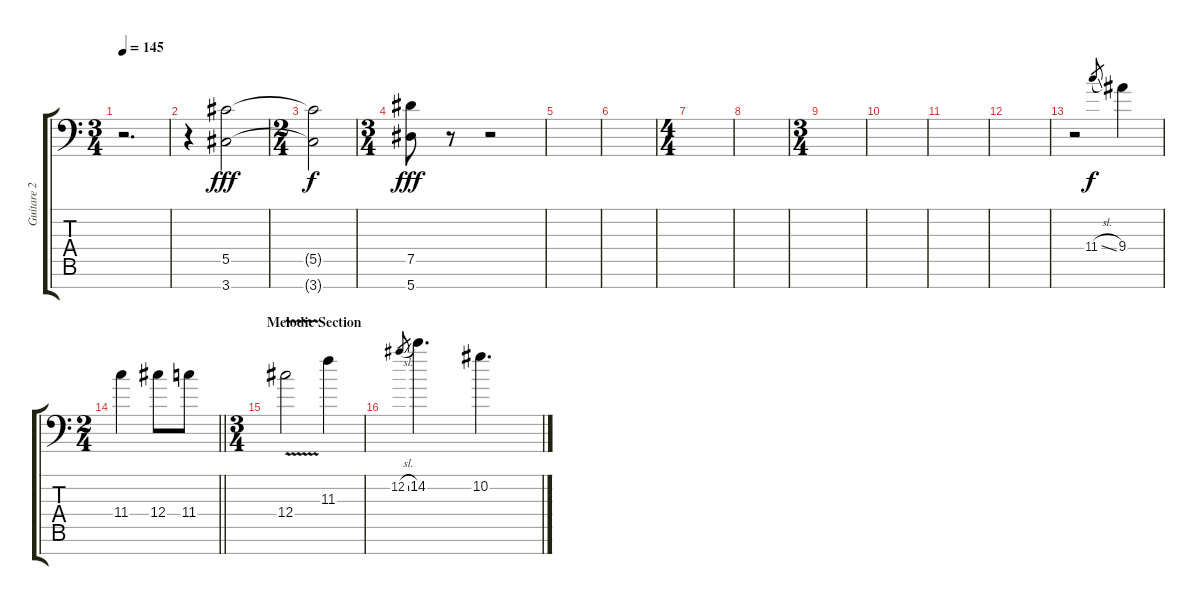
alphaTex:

\track ("Guitare 2 (Misha)" "Guitare 2 ") {instrument distortionguitar}
\staff {score tabs}
\tuning (Eb4 Bb3 Gb3 Db3 Ab2 Db2 Bb1) {hide}
\ts (3 4)
\tempo 145
\clef f4
\ks c
r.2{d dy f volume 0} |
r.4 (5.5 3.7).2{dy fff volume 13} |
\ts (2 4)
(5.5{t} 3.7{t}).2{dy f} |
\ts (3 4)
(7.5 5.7).8{dy fff} r.8 r.2 |
|
|
\ts (4 4)
|
|
\ts (3 4)
|
|
|
|
r.2 11.4{sl}.8{gr dy f} 9.4.4{balance 8} |
\ts (2 4)
\barLineRight lightlight
11.4.4 12.4.8 11.4.8 |
\ts (3 4)
\section ("" "Melodic Section")
12.4{v}.2 11.3.4 |
12.2{sl}.8{gr} 14.2.4{d} 10.2.4{d}
